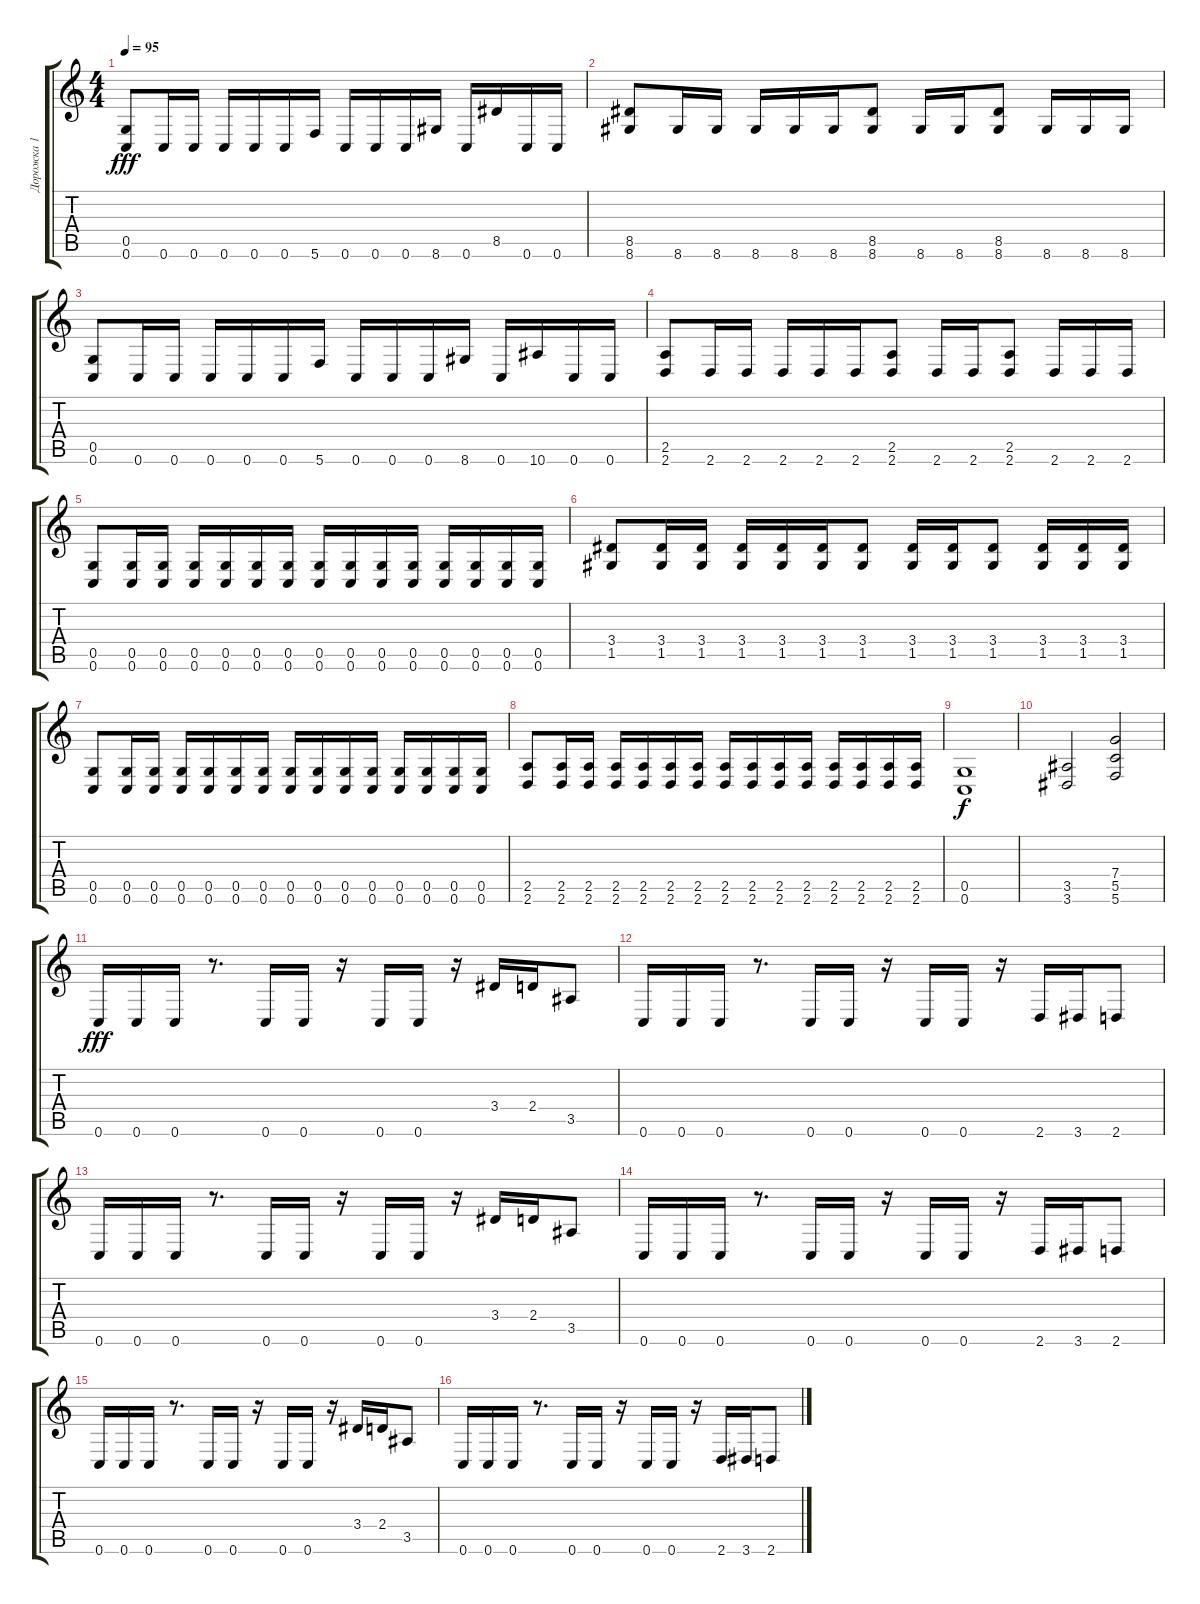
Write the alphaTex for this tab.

\track ("Дорожка 1" "Дорожка 1") {instrument distortionguitar}
\staff {score tabs}
\tuning (D4 A3 F3 C3 G2 C2) {hide}
\ts (4 4)
\tempo 95
\clef g2
\ks c
(0.5 0.6).8{dy fff} 0.6.16 0.6.16 0.6.16 0.6.16 0.6.16 5.6.16 0.6.16 0.6.16 0.6.16 8.6.16 0.6.16 8.5.16 0.6.16 0.6.16 |
(8.5 8.6).8 8.6.16 8.6.16 8.6.16 8.6.16 8.6.16 (8.5 8.6).8 8.6.16 8.6.16 (8.5 8.6).8 8.6.16 8.6.16 8.6.16 |
(0.5 0.6).8 0.6.16 0.6.16 0.6.16 0.6.16 0.6.16 5.6.16 0.6.16 0.6.16 0.6.16 8.6.16 0.6.16 10.6.16 0.6.16 0.6.16 |
(2.5 2.6).8 2.6.16 2.6.16 2.6.16 2.6.16 2.6.16 (2.5 2.6).8 2.6.16 2.6.16 (2.5 2.6).8 2.6.16 2.6.16 2.6.16 |
(0.5 0.6).8 (0.5 0.6).16 (0.5 0.6).16 (0.5 0.6).16 (0.5 0.6).16 (0.5 0.6).16 (0.5 0.6).16 (0.5 0.6).16 (0.5 0.6).16 (0.5 0.6).16 (0.5 0.6).16 (0.5 0.6).16 (0.5 0.6).16 (0.5 0.6).16 (0.5 0.6).16 |
(3.4 1.5).8 (3.4 1.5).16 (3.4 1.5).16 (3.4 1.5).16 (3.4 1.5).16 (3.4 1.5).16 (3.4 1.5).8 (3.4 1.5).16 (3.4 1.5).16 (3.4 1.5).8 (3.4 1.5).16 (3.4 1.5).16 (3.4 1.5).16 |
(0.5 0.6).8 (0.5 0.6).16 (0.5 0.6).16 (0.5 0.6).16 (0.5 0.6).16 (0.5 0.6).16 (0.5 0.6).16 (0.5 0.6).16 (0.5 0.6).16 (0.5 0.6).16 (0.5 0.6).16 (0.5 0.6).16 (0.5 0.6).16 (0.5 0.6).16 (0.5 0.6).16 |
(2.5 2.6).8 (2.5 2.6).16 (2.5 2.6).16 (2.5 2.6).16 (2.5 2.6).16 (2.5 2.6).16 (2.5 2.6).16 (2.5 2.6).16 (2.5 2.6).16 (2.5 2.6).16 (2.5 2.6).16 (2.5 2.6).16 (2.5 2.6).16 (2.5 2.6).16 (2.5 2.6).16 |
(0.5 0.6).1{dy f} |
(3.5 3.6).2 (7.4 5.5 5.6).2 |
0.6.16{dy fff} 0.6.16 0.6.16 r.8{d} 0.6.16 0.6.16 r.16 0.6.16 0.6.16 r.16 3.4.16 2.4.16 3.5.8 |
0.6.16 0.6.16 0.6.16 r.8{d} 0.6.16 0.6.16 r.16 0.6.16 0.6.16 r.16 2.6.16 3.6.16 2.6.8 |
0.6.16 0.6.16 0.6.16 r.8{d} 0.6.16 0.6.16 r.16 0.6.16 0.6.16 r.16 3.4.16 2.4.16 3.5.8 |
0.6.16 0.6.16 0.6.16 r.8{d} 0.6.16 0.6.16 r.16 0.6.16 0.6.16 r.16 2.6.16 3.6.16 2.6.8 |
0.6.16 0.6.16 0.6.16 r.8{d} 0.6.16 0.6.16 r.16 0.6.16 0.6.16 r.16 3.4.16 2.4.16 3.5.8 |
0.6.16 0.6.16 0.6.16 r.8{d} 0.6.16 0.6.16 r.16 0.6.16 0.6.16 r.16 2.6.16 3.6.16 2.6.8
